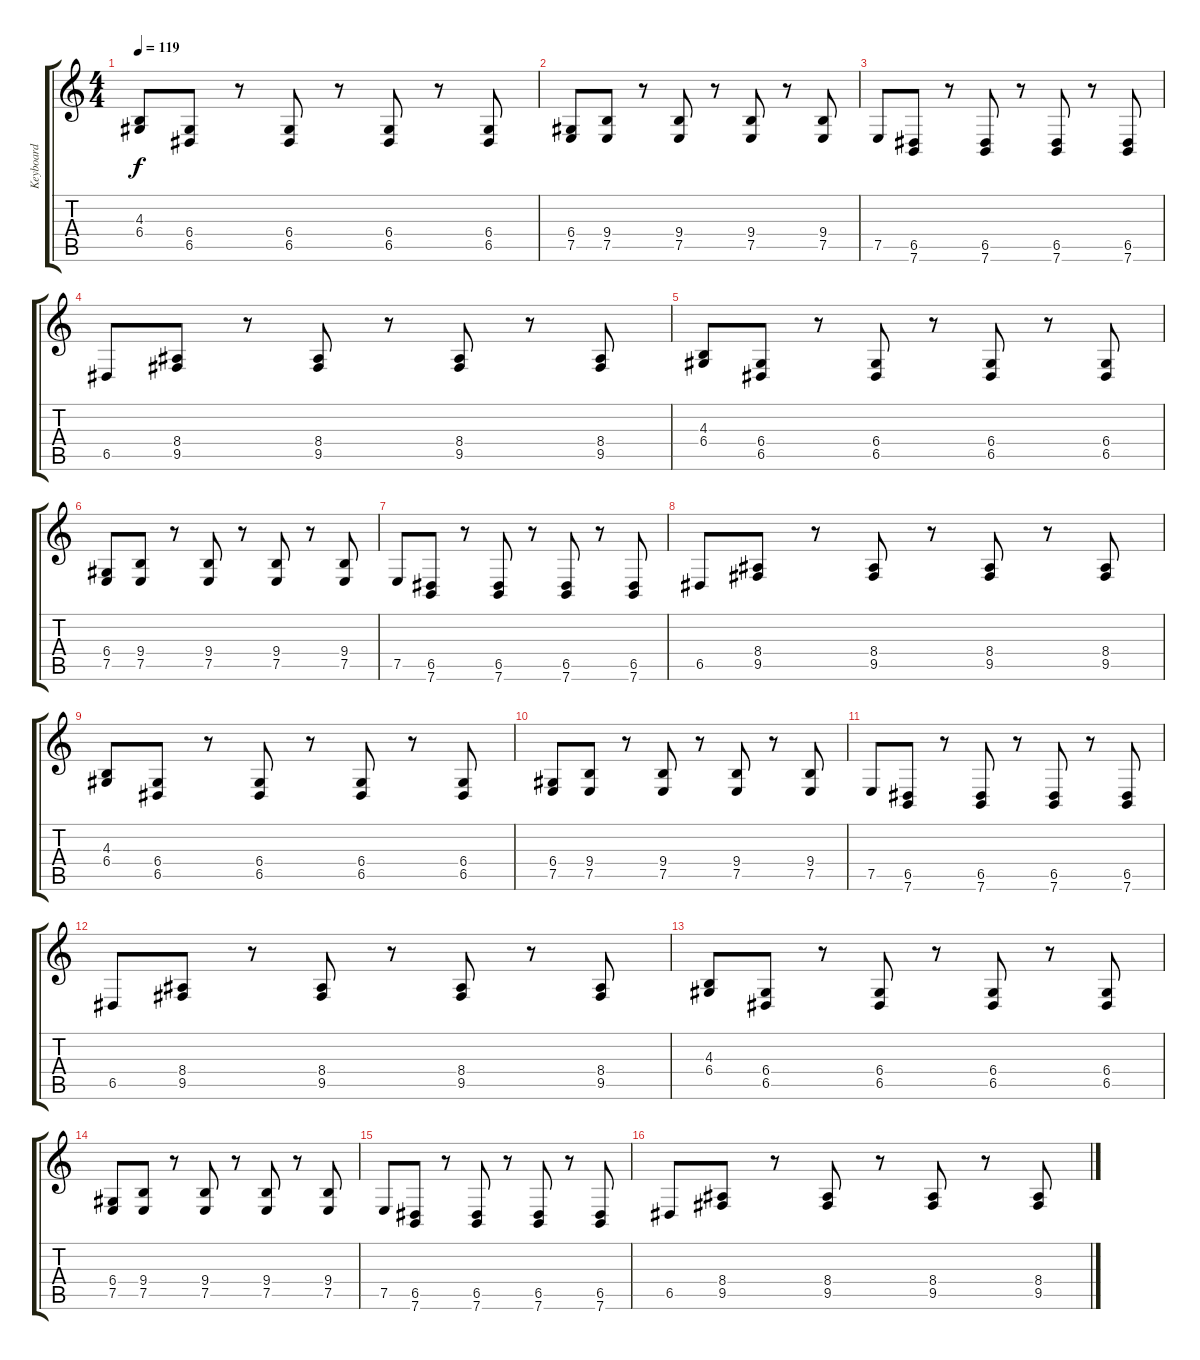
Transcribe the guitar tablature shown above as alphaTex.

\track ("Keyboard" "Keyboard") {instrument pad3polysynth}
\staff {score tabs}
\tuning (E4 B3 G3 D3 A2 E2) {hide}
\ts (4 4)
\tempo 119
\clef g2
\ks c
(4.3 6.4).8{dy f} (6.4 6.5).8 r.8 (6.4 6.5).8 r.8 (6.4 6.5).8 r.8 (6.4 6.5).8 |
(6.4 7.5).8 (9.4 7.5).8 r.8 (9.4 7.5).8 r.8 (9.4 7.5).8 r.8 (9.4 7.5).8 |
7.5.8 (6.5 7.6).8 r.8 (6.5 7.6).8 r.8 (6.5 7.6).8 r.8 (6.5 7.6).8 |
6.5.8 (8.4 9.5).8 r.8 (8.4 9.5).8 r.8 (8.4 9.5).8 r.8 (8.4 9.5).8 |
(4.3 6.4).8 (6.4 6.5).8 r.8 (6.4 6.5).8 r.8 (6.4 6.5).8 r.8 (6.4 6.5).8 |
(6.4 7.5).8 (9.4 7.5).8 r.8 (9.4 7.5).8 r.8 (9.4 7.5).8 r.8 (9.4 7.5).8 |
7.5.8 (6.5 7.6).8 r.8 (6.5 7.6).8 r.8 (6.5 7.6).8 r.8 (6.5 7.6).8 |
6.5.8 (8.4 9.5).8 r.8 (8.4 9.5).8 r.8 (8.4 9.5).8 r.8 (8.4 9.5).8 |
(4.3 6.4).8 (6.4 6.5).8 r.8 (6.4 6.5).8 r.8 (6.4 6.5).8 r.8 (6.4 6.5).8 |
(6.4 7.5).8 (9.4 7.5).8 r.8 (9.4 7.5).8 r.8 (9.4 7.5).8 r.8 (9.4 7.5).8 |
7.5.8 (6.5 7.6).8 r.8 (6.5 7.6).8 r.8 (6.5 7.6).8 r.8 (6.5 7.6).8 |
6.5.8 (8.4 9.5).8 r.8 (8.4 9.5).8 r.8 (8.4 9.5).8 r.8 (8.4 9.5).8 |
(4.3 6.4).8 (6.4 6.5).8 r.8 (6.4 6.5).8 r.8 (6.4 6.5).8 r.8 (6.4 6.5).8 |
(6.4 7.5).8 (9.4 7.5).8 r.8 (9.4 7.5).8 r.8 (9.4 7.5).8 r.8 (9.4 7.5).8 |
7.5.8 (6.5 7.6).8 r.8 (6.5 7.6).8 r.8 (6.5 7.6).8 r.8 (6.5 7.6).8 |
6.5.8 (8.4 9.5).8 r.8 (8.4 9.5).8 r.8 (8.4 9.5).8 r.8 (8.4 9.5).8
